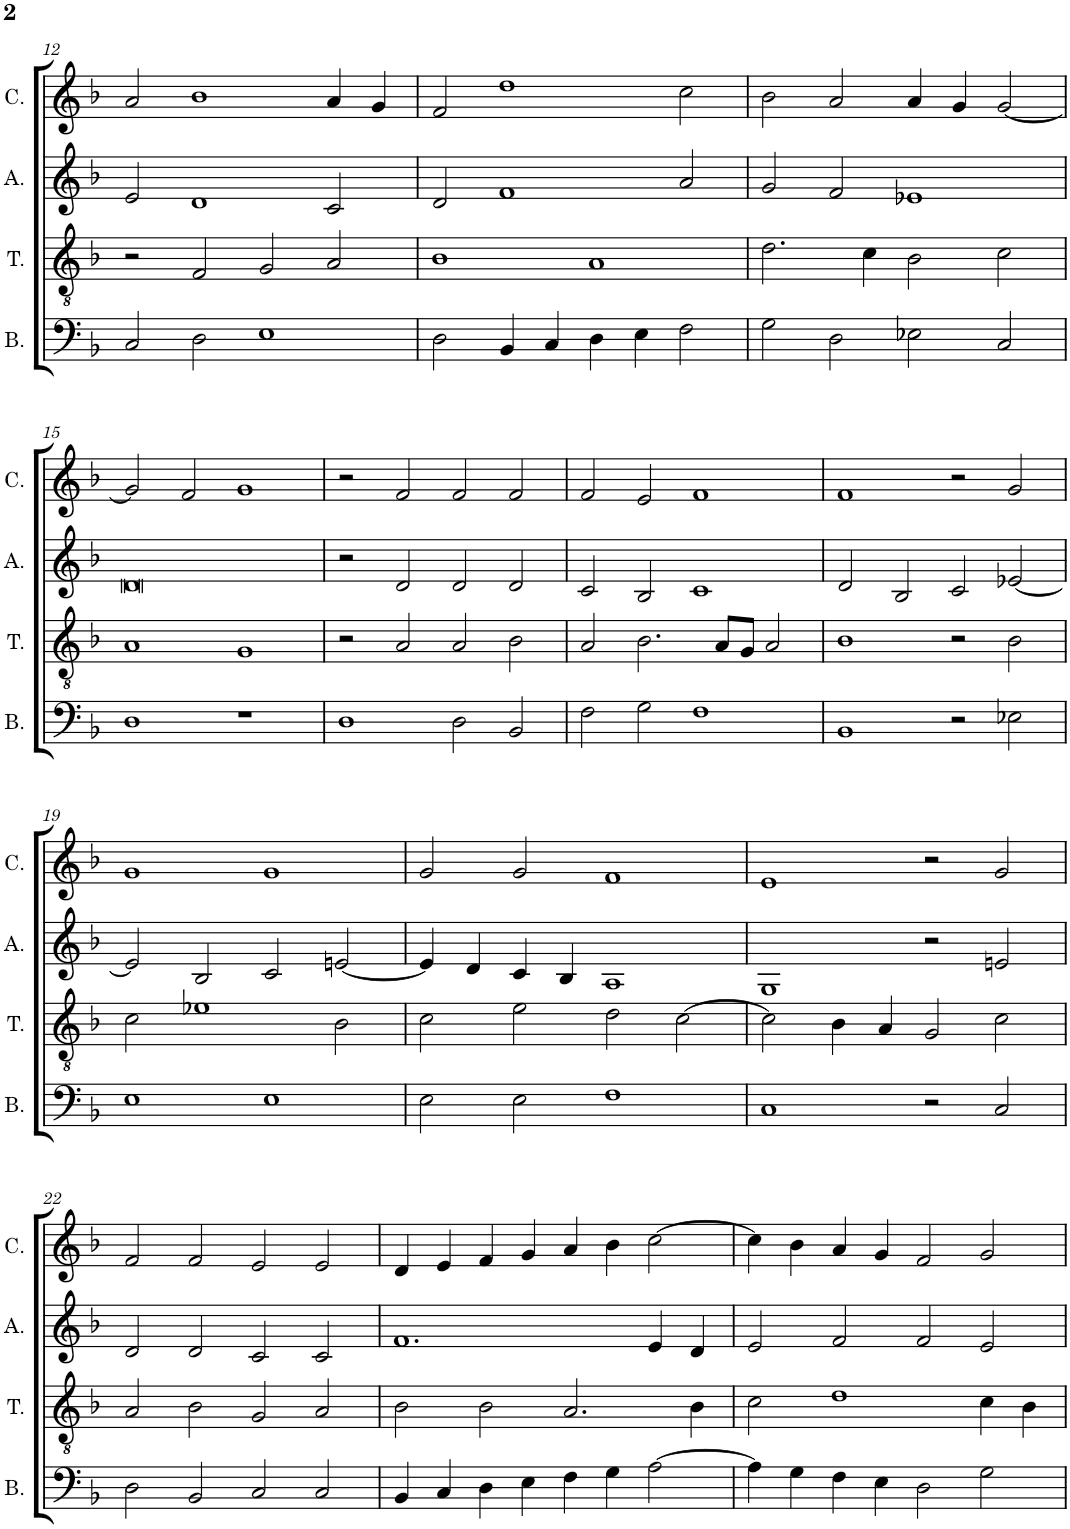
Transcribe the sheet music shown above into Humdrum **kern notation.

**kern	**kern	**kern	**kern
*part4	*part3	*part2	*part1
*staff4	*staff3	*staff2	*staff1
*I"Bassus	*I"Tenor	*I"Altus	*I"Cantus
*I'B.	*I'T.	*I'A.	*I'C.
!!LO:PB:g=z
*clefF4	*clefGv2	*clefG2	*clefG2
*k[b-]	*k[b-]	*k[b-]	*k[b-]
*M2/1	*M2/1	*M2/1	*M2/1
=12	=12	=12	=12
2C/	2r	2e/	2a/
2D\	2F/	1d	1b-
1E	2G/	.	.
.	2A/	2c/	4a/
.	.	.	4g/
=13	=13	=13	=13
2D\	1B-	2d/	2f/
4BB-/	.	1f	1dd
4C/	.	.	.
4D\	1A	.	.
4E\	.	.	.
2F\	.	2a/	2cc\
=14	=14	=14	=14
2G\	2.d\	2g/	2b-\
2D\	.	2f/	2a/
.	4c\	.	.
2E-X\	2B-\	1e-X	4a/
.	.	.	4g/
2C/	2c\	.	[2g/
!!LO:LB:g=z
=15	=15	=15	=15
1D	1A	0d	2g/]
.	.	.	2f/
1r	1G	.	1g
=16	=16	=16	=16
1D	2r	2r	2r
.	2A/	2d/	2f/
2D\	2A/	2d/	2f/
2BB-/	2B-\	2d/	2f/
=17	=17	=17	=17
2F\	2A/	2c/	2f/
2G\	2.B-\	2B-/	2e/
1F	.	1c	1f
.	8A/L	.	.
.	8G/J	.	.
.	2A/	.	.
=18	=18	=18	=18
1BB-	1B-	2d/	1f
.	.	2B-/	.
2r	2r	2c/	2r
2E-X\	2B-\	[2e-X/	2g/
!!LO:LB:g=z
=19	=19	=19	=19
1E	2c\	2e-/]	1g
.	1e-X	2B-/	.
1E	.	2c/	1g
.	2B-\	[2en/	.
=20	=20	=20	=20
2E\	2c\	4e/]	2g/
.	.	4d/	.
2E\	2e\	4c/	2g/
.	.	4B-/	.
1F	2d\	1A	1f
.	[2c\	.	.
=21	=21	=21	=21
1C	2c\]	1G	1e
.	4B-\	.	.
.	4A/	.	.
2r	2G/	2r	2r
2C/	2c\	2en/	2g/
!!LO:LB:g=z
=22	=22	=22	=22
2D\	2A/	2d/	2f/
2BB-/	2B-\	2d/	2f/
2C/	2G/	2c/	2e/
2C/	2A/	2c/	2e/
=23	=23	=23	=23
4BB-/	2B-\	1.f	4d/
4C/	.	.	4e/
4D\	2B-\	.	4f/
4E\	.	.	4g/
4F\	2.A/	.	4a/
4G\	.	.	4b-\
[2A\	.	4e/	[2cc\
.	4B-\	4d/	.
=24	=24	=24	=24
4A\]	2c\	2e/	4cc\]
4G\	.	.	4b-\
4F\	1d	2f/	4a/
4E\	.	.	4g/
2D\	.	2f/	2f/
2G\	4c\	2e/	2g/
.	4B-\	.	.
=	=	=	=
*-	*-	*-	*-
